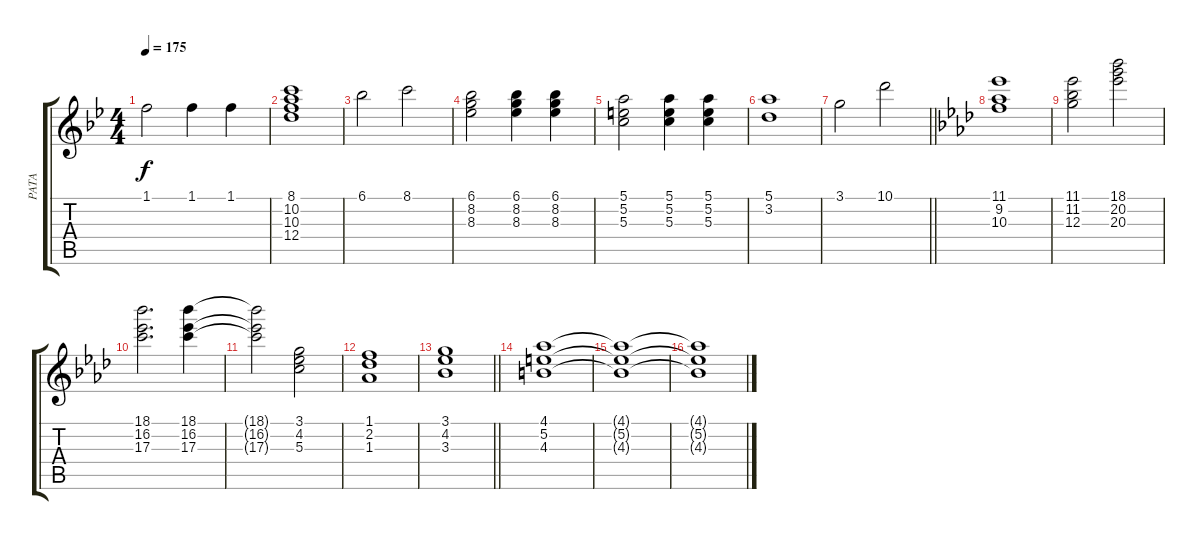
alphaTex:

\track ("PATA" "PATA") {instrument distortionguitar}
\staff {score tabs}
\tuning (E4 B3 G3 D3 A2 E2) {hide}
\ts (4 4)
\tempo 175
\clef g2
\ks bb
1.1.2{dy f} 1.1.4 1.1.4 |
(8.1 10.2 10.3 12.4).1 |
6.1.2 8.1.2 |
(6.1 8.2 8.3).2 (6.1 8.2 8.3).4 (6.1 8.2 8.3).4 |
(5.1 5.2 5.3).2 (5.1 5.2 5.3).4 (5.1 5.2 5.3).4 |
(5.1 3.2).1 |
\barLineRight lightlight
3.1.2 10.1.2 |
\ks ab
(11.1 9.2 10.3).1 |
(11.1 11.2 12.3).2 (18.1 20.2 20.3).2 |
(18.1 16.2 17.3).2{d} (18.1 16.2 17.3).4 |
(18.1{t} 16.2{t} 17.3{t}).2 (3.1 4.2 5.3).2 |
(1.1 2.2 1.3).1 |
\barLineRight lightlight
(3.1 4.2 3.3).1 |
(4.1 5.2 4.3).1 |
(4.1{t} 5.2{t} 4.3{t}).1 |
(4.1{t} 5.2{t} 4.3{t}).1
